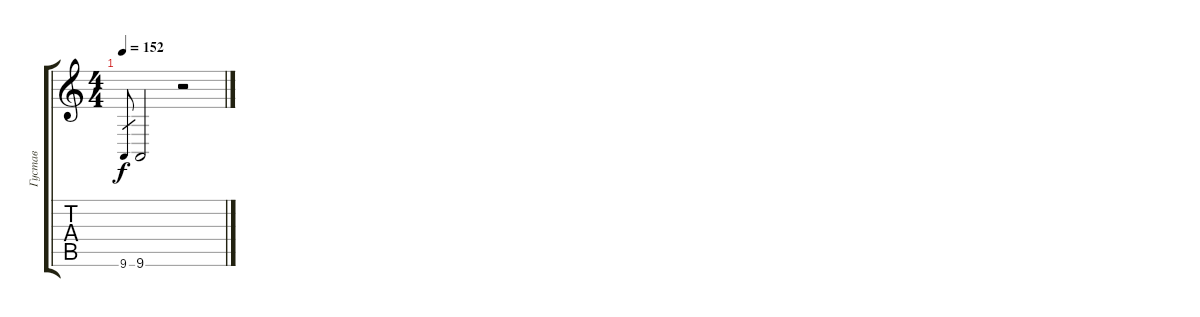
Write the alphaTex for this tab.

\track ("Густав" "Густав") {instrument oboe}
\staff {score tabs}
\tuning (D4 A3 F3 C3 G2 C2) {hide}
\ts (4 4)
\tempo 152
\clef g2
\ks c
9.6.8{gr dy f} 9.6.2 r.2
